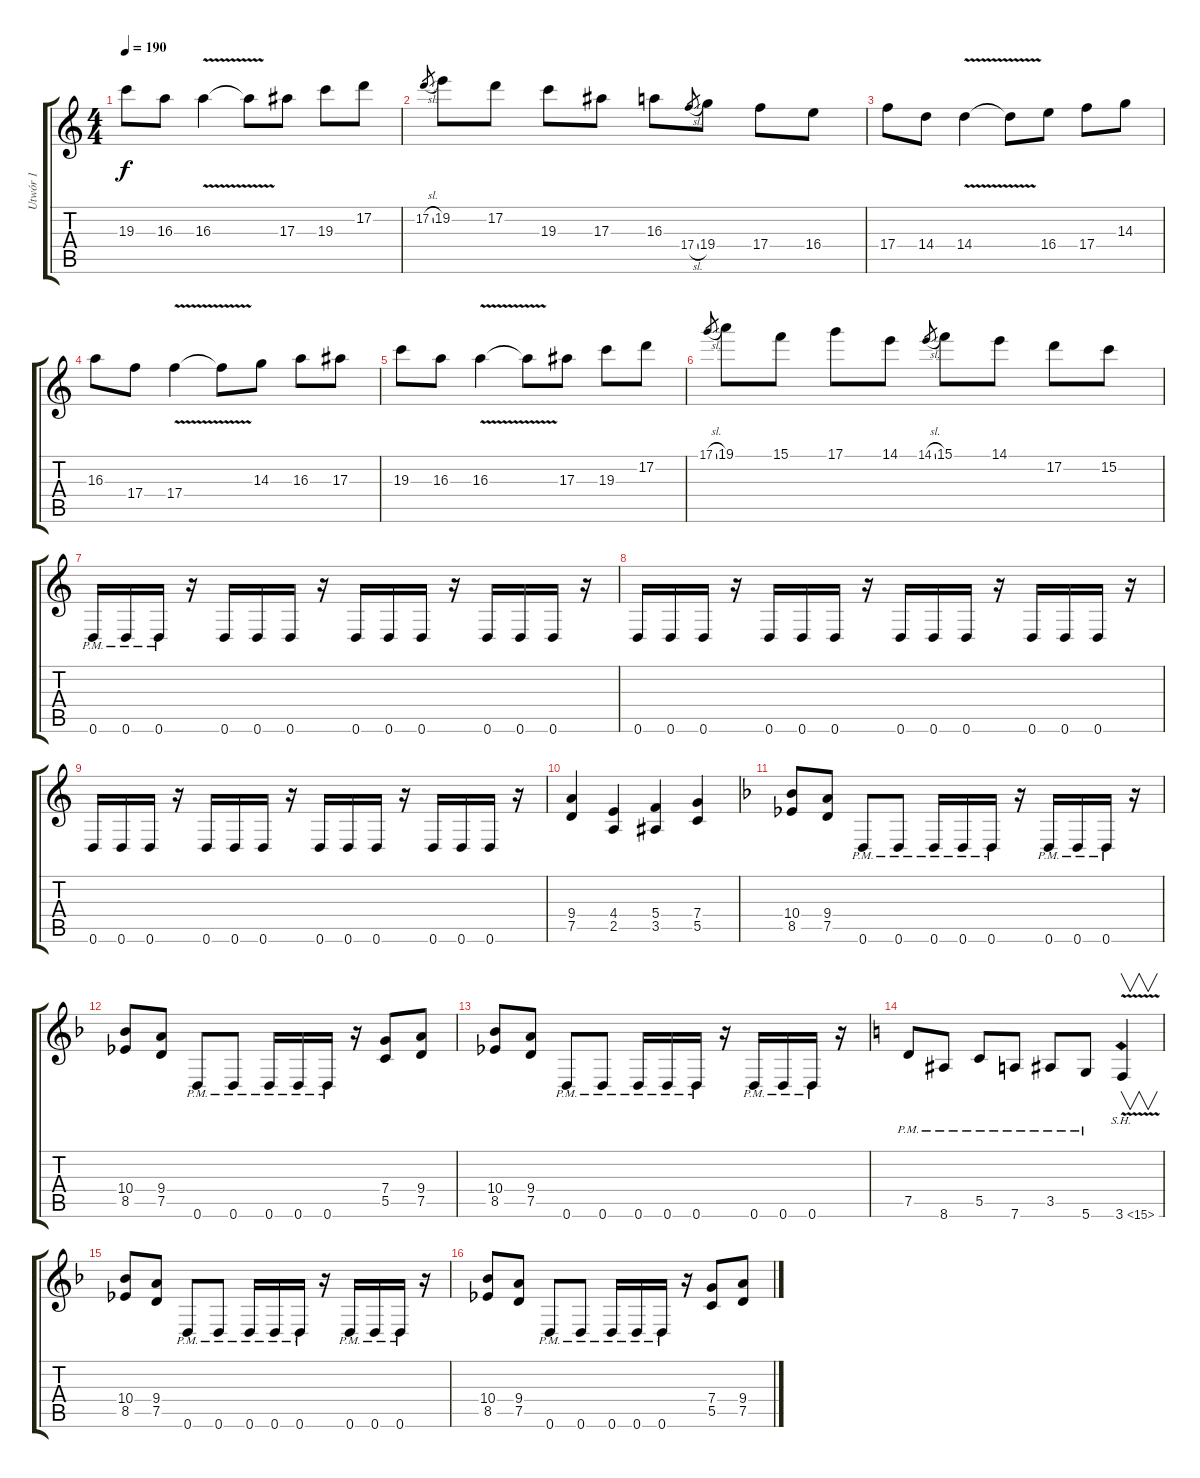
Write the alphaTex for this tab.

\track ("Utwór 1" "Utwór 1") {instrument overdrivenguitar}
\staff {score tabs}
\tuning (D4 A3 F3 C3 G2 D2) {hide}
\ts (4 4)
\tempo 190
\clef g2
\ks c
19.3.8{dy f} 16.3.8 16.3{v}.4 16.3{t}.8 17.3.8 19.3.8 17.2.8 |
17.2{sl}.8{gr} 19.2.8 17.2.8 19.3.8 17.3.8 16.3.8 17.4{sl}.8{gr} 19.4.8 17.4.8 16.4.8 |
17.4.8 14.4.8 14.4{v}.4 14.4{t}.8 16.4.8 17.4.8 14.3.8 |
16.3.8 17.4.8 17.4{v}.4 17.4{t}.8 14.3.8 16.3.8 17.3.8 |
19.3.8 16.3.8 16.3{v}.4 16.3{t}.8 17.3.8 19.3.8 17.2.8 |
17.1{sl}.8{gr} 19.1.8 15.1.8 17.1.8 14.1.8 14.1{sl}.8{gr} 15.1.8 14.1.8 17.2.8 15.2.8 |
0.6{pm}.16 0.6{pm}.16 0.6{pm}.16 r.16 0.6.16 0.6.16 0.6.16 r.16 0.6.16 0.6.16 0.6.16 r.16 0.6.16 0.6.16 0.6.16 r.16 |
0.6.16 0.6.16 0.6.16 r.16 0.6.16 0.6.16 0.6.16 r.16 0.6.16 0.6.16 0.6.16 r.16 0.6.16 0.6.16 0.6.16 r.16 |
0.6.16 0.6.16 0.6.16 r.16 0.6.16 0.6.16 0.6.16 r.16 0.6.16 0.6.16 0.6.16 r.16 0.6.16 0.6.16 0.6.16 r.16 |
(9.4 7.5).4 (4.4 2.5).4 (5.4 3.5).4 (7.4 5.5).4 |
\ks dminor
(10.4 8.5).8 (9.4 7.5).8 0.6{pm}.8 0.6{pm}.8 0.6{pm}.16 0.6{pm}.16 0.6{pm}.16 r.16 0.6{pm}.16 0.6{pm}.16 0.6{pm}.16 r.16 |
(10.4 8.5).8 (9.4 7.5).8 0.6{pm}.8 0.6{pm}.8 0.6{pm}.16 0.6{pm}.16 0.6{pm}.16 r.16 (7.4 5.5).8 (9.4 7.5).8 |
(10.4 8.5).8 (9.4 7.5).8 0.6{pm}.8 0.6{pm}.8 0.6{pm}.16 0.6{pm}.16 0.6{pm}.16 r.16 0.6{pm}.16 0.6{pm}.16 0.6{pm}.16 r.16 |
\ks c
7.5{pm}.8 8.6{pm}.8 5.5{pm}.8 7.6{pm}.8 3.5{pm}.8 5.6{pm}.8 3.6{sh 12 v}.4{v} |
\ks dminor
(10.4 8.5).8 (9.4 7.5).8 0.6{pm}.8 0.6{pm}.8 0.6{pm}.16 0.6{pm}.16 0.6{pm}.16 r.16 0.6{pm}.16 0.6{pm}.16 0.6{pm}.16 r.16 |
(10.4 8.5).8 (9.4 7.5).8 0.6{pm}.8 0.6{pm}.8 0.6{pm}.16 0.6{pm}.16 0.6{pm}.16 r.16 (7.4 5.5).8 (9.4 7.5).8
